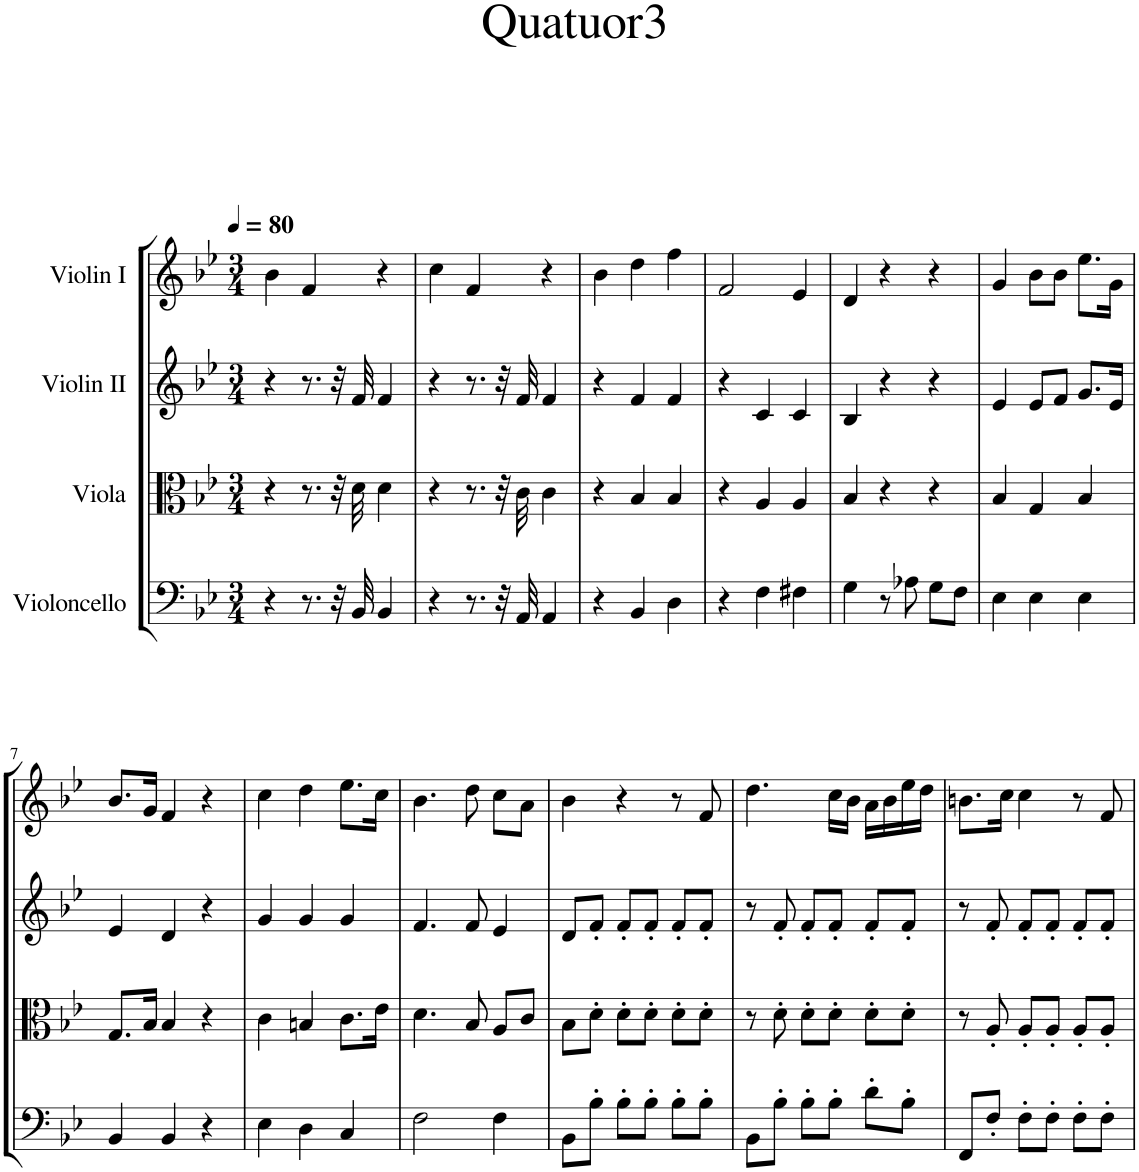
**kern	**kern	**kern	**kern
*part4	*part3	*part2	*part1
*staff4	*staff3	*staff2	*staff1
*I"Violoncello	*I"Viola	*I"Violin II	*I"Violin I
*I'Vc	*I'Vla	*I'Vln	*I'Vln
*clefF4	*clefC3	*clefG2	*clefG2
*k[b-e-]	*k[b-e-]	*k[b-e-]	*k[b-e-]
*M3/4	*M3/4	*M3/4	*M3/4
*MM80	*MM80	*MM80	*MM80
=1	=1	=1	=1
4r	4r	4r	4b-\
8.r	8.r	8.r	4f/
32r	32r	32r	.
32BB-/	32d\	32f/	.
4BB-/	4d\	4f/	4r
=2	=2	=2	=2
4r	4r	4r	4cc\
8.r	8.r	8.r	4f/
32r	32r	32r	.
32AA/	32c\	32f/	.
4AA/	4c\	4f/	4r
=3	=3	=3	=3
4r	4r	4r	4b-\
4BB-/	4B-/	4f/	4dd\
4D\	4B-/	4f/	4ff\
=4	=4	=4	=4
4r	4r	4r	2f/
4F\	4A/	4c/	.
4F#X\	4A/	4c/	4e-/
=5	=5	=5	=5
4G\	4B-/	4B-/	4d/
8r	4r	4r	4r
8A-X\	.	.	.
8G\L	4r	4r	4r
8F\J	.	.	.
=6	=6	=6	=6
4E-\	4B-/	4e-/	4g/
4E-\	4G/	8e-/L	8b-\L
.	.	8f/J	8b-\J
4E-\	4B-/	8.g/L	8.ee-\L
.	.	16e-/Jk	16g\Jk
!!LO:LB:g=z
=7	=7	=7	=7
4BB-/	8.G/L	4e-/	8.b-/L
.	16B-/Jk	.	16g/Jk
4BB-/	4B-/	4d/	4f/
4r	4r	4r	4r
=8	=8	=8	=8
4E-\	4c\	4g/	4cc\
4D\	4Bn/	4g/	4dd\
4C/	8.c\L	4g/	8.ee-\L
.	16e-\Jk	.	16cc\Jk
=9	=9	=9	=9
2F\	4.d\	4.f/	4.b-\
.	8B-/	8f/	8dd\
4F\	8A/L	4e-/	8cc\L
.	8c/J	.	8a\J
=10	=10	=10	=10
8BB-\L	8B-\L	8d/L	4b-\
8B-'\J	8d'\J	8f'/J	.
8B-'\L	8d'\L	8f'/L	4r
8B-'\J	8d'\J	8f'/J	.
8B-'\L	8d'\L	8f'/L	8r
8B-'\J	8d'\J	8f'/J	8f/
=11	=11	=11	=11
8BB-\L	8r	8r	4.dd\
8B-'\J	8d'\	8f'/	.
8B-'\L	8d'\L	8f'/L	.
8B-'\J	8d'\J	8f'/J	16cc\LL
.	.	.	16b-\JJ
8d'\L	8d'\L	8f'/L	16a\LL
.	.	.	16b-\
8B-'\J	8d'\J	8f'/J	16ee-\
.	.	.	16dd\JJ
=12	=12	=12	=12
8FF/L	8r	8r	8.bn\L
8F'/J	8A'/	8f'/	.
.	.	.	16cc\Jk
8F'\L	8A'/L	8f'/L	4cc\
8F'\J	8A'/J	8f'/J	.
8F'\L	8A'/L	8f'/L	8r
8F'\J	8A'/J	8f'/J	8f/
=	=	=	=
*-	*-	*-	*-
